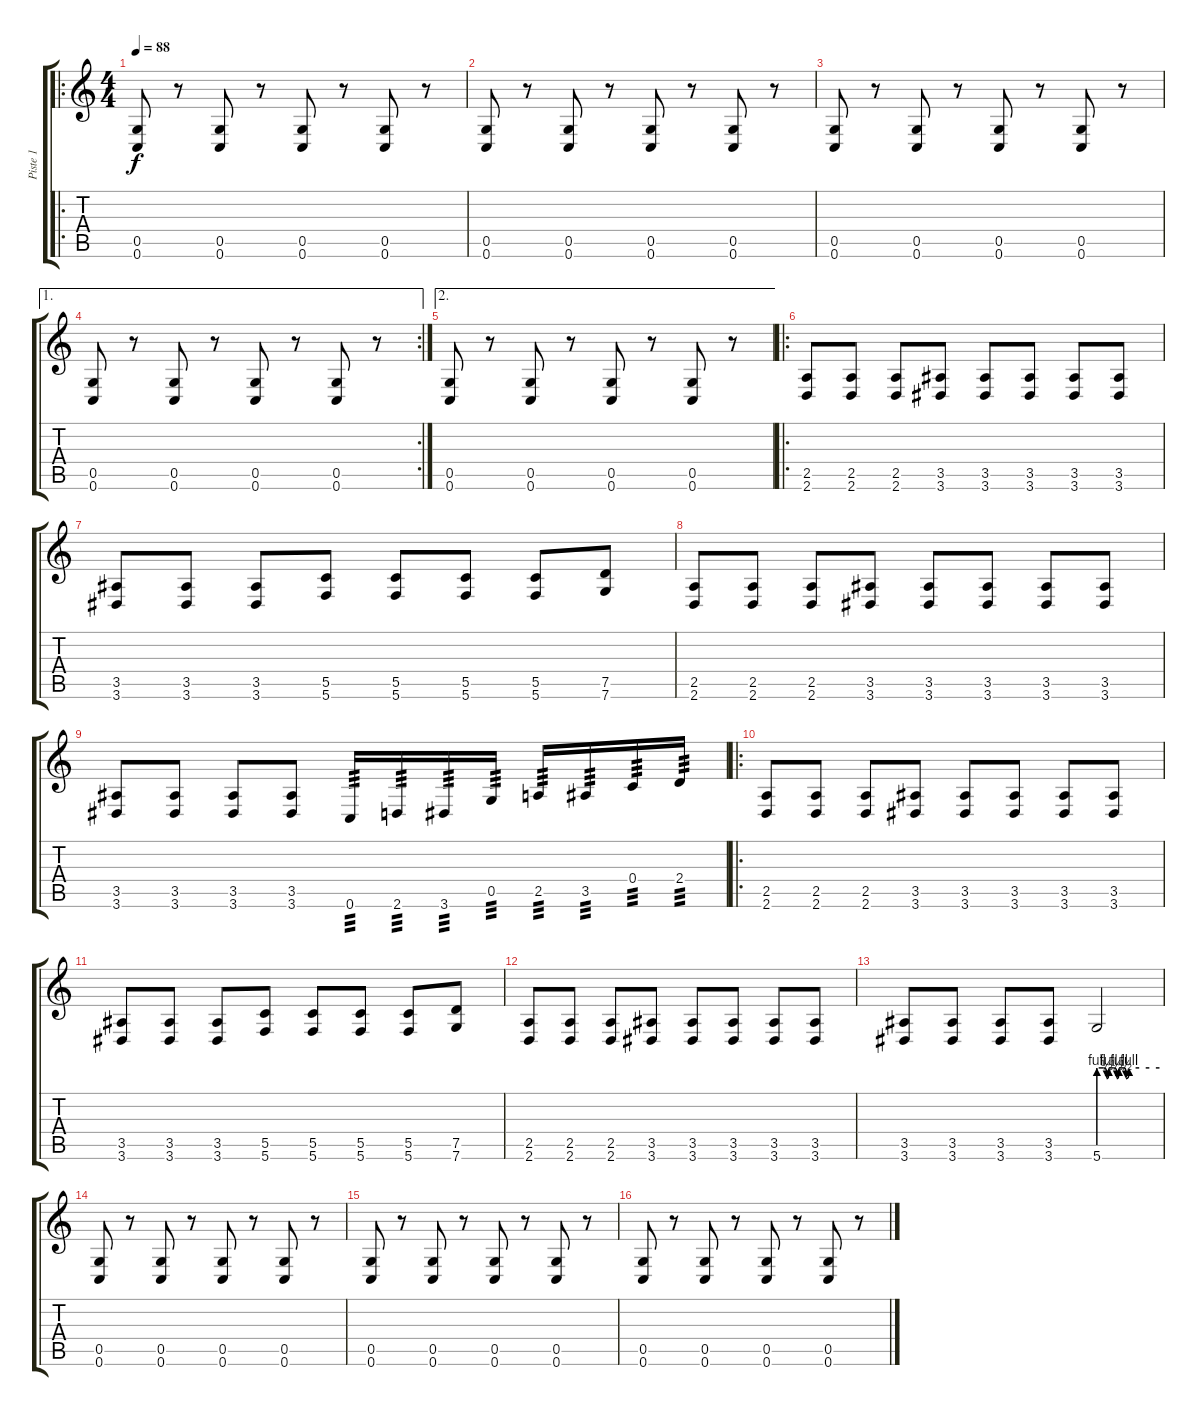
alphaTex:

\track ("Piste 1" "Piste 1") {instrument overdrivenguitar}
\staff {score tabs}
\tuning (D4 A3 F3 C3 G2 C2) {hide}
\ro
\ts (4 4)
\tempo 88
\clef g2
\ks c
(0.5 0.6).8{dy f} r.8 (0.5 0.6).8 r.8 (0.5 0.6).8 r.8 (0.5 0.6).8 r.8 |
(0.5 0.6).8 r.8 (0.5 0.6).8 r.8 (0.5 0.6).8 r.8 (0.5 0.6).8 r.8 |
(0.5 0.6).8 r.8 (0.5 0.6).8 r.8 (0.5 0.6).8 r.8 (0.5 0.6).8 r.8 |
\ae 1
\rc 2
(0.5 0.6).8 r.8 (0.5 0.6).8 r.8 (0.5 0.6).8 r.8 (0.5 0.6).8 r.8 |
\ae 2
(0.5 0.6).8 r.8 (0.5 0.6).8 r.8 (0.5 0.6).8 r.8 (0.5 0.6).8 r.8 |
\ro
(2.5 2.6).8 (2.5 2.6).8 (2.5 2.6).8 (3.5 3.6).8 (3.5 3.6).8 (3.5 3.6).8 (3.5 3.6).8 (3.5 3.6).8 |
(3.5 3.6).8 (3.5 3.6).8 (3.5 3.6).8 (5.5 5.6).8 (5.5 5.6).8 (5.5 5.6).8 (5.5 5.6).8 (7.5 7.6).8 |
(2.5 2.6).8 (2.5 2.6).8 (2.5 2.6).8 (3.5 3.6).8 (3.5 3.6).8 (3.5 3.6).8 (3.5 3.6).8 (3.5 3.6).8 |
(3.5 3.6).8 (3.5 3.6).8 (3.5 3.6).8 (3.5 3.6).8 0.6.16{tp 3} 2.6.16{tp 3} 3.6.16{tp 3} 0.5.16{tp 3} 2.5.16{tp 3} 3.5.16{tp 3} 0.4.16{tp 3} 2.4.16{tp 3} |
\ro
(2.5 2.6).8 (2.5 2.6).8 (2.5 2.6).8 (3.5 3.6).8 (3.5 3.6).8 (3.5 3.6).8 (3.5 3.6).8 (3.5 3.6).8 |
(3.5 3.6).8 (3.5 3.6).8 (3.5 3.6).8 (5.5 5.6).8 (5.5 5.6).8 (5.5 5.6).8 (5.5 5.6).8 (7.5 7.6).8 |
(2.5 2.6).8 (2.5 2.6).8 (2.5 2.6).8 (3.5 3.6).8 (3.5 3.6).8 (3.5 3.6).8 (3.5 3.6).8 (3.5 3.6).8 |
(3.5 3.6).8 (3.5 3.6).8 (3.5 3.6).8 (3.5 3.6).8 5.6{be (custom 0 4 5 4 8 2 10 4 15 4 18 2 20 4 25 4 27 2 30 4 40 4 50 4 60 4)}.2 |
(0.5 0.6).8 r.8 (0.5 0.6).8 r.8 (0.5 0.6).8 r.8 (0.5 0.6).8 r.8 |
(0.5 0.6).8 r.8 (0.5 0.6).8 r.8 (0.5 0.6).8 r.8 (0.5 0.6).8 r.8 |
(0.5 0.6).8 r.8 (0.5 0.6).8 r.8 (0.5 0.6).8 r.8 (0.5 0.6).8 r.8
